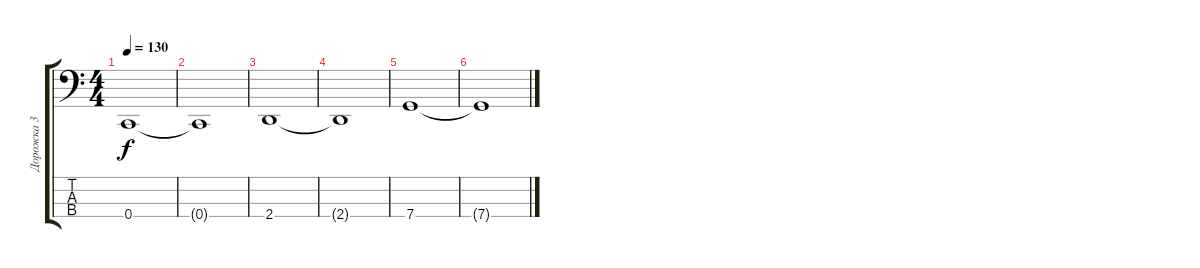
\track ("Дорожка 3" "Дорожка 3") {instrument electricbassfinger}
\staff {score tabs}
\tuning (F2 C2 G1 C1) {hide}
\ts (4 4)
\tempo 130
\clef f4
\ks c
0.4.1{dy f} |
0.4{t}.1 |
2.4.1 |
2.4{t}.1 |
7.4.1 |
7.4{t}.1
